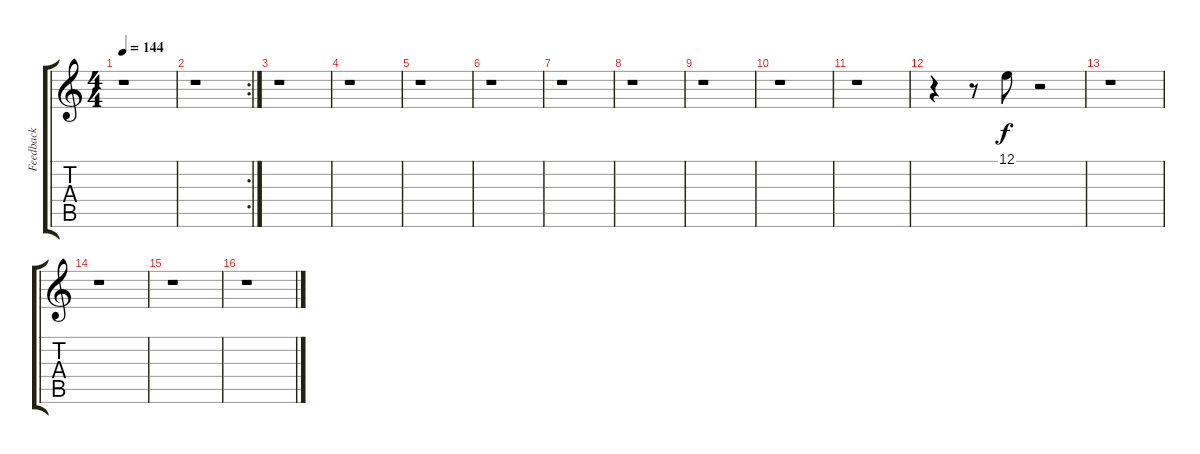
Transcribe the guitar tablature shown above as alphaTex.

\track ("Feedback" "Feedback") {instrument lead1square}
\staff {score tabs}
\tuning (E4 B3 G3 D3 A2 E2) {hide}
\ts (4 4)
\tempo 144
\clef g2
\ks c
r.1{dy f} |
\rc 2
r.1 |
r.1 |
r.1 |
r.1 |
r.1 |
r.1 |
r.1 |
r.1 |
r.1 |
r.1 |
r.4 r.8 12.1.8 r.2 |
r.1 |
r.1 |
r.1 |
r.1
